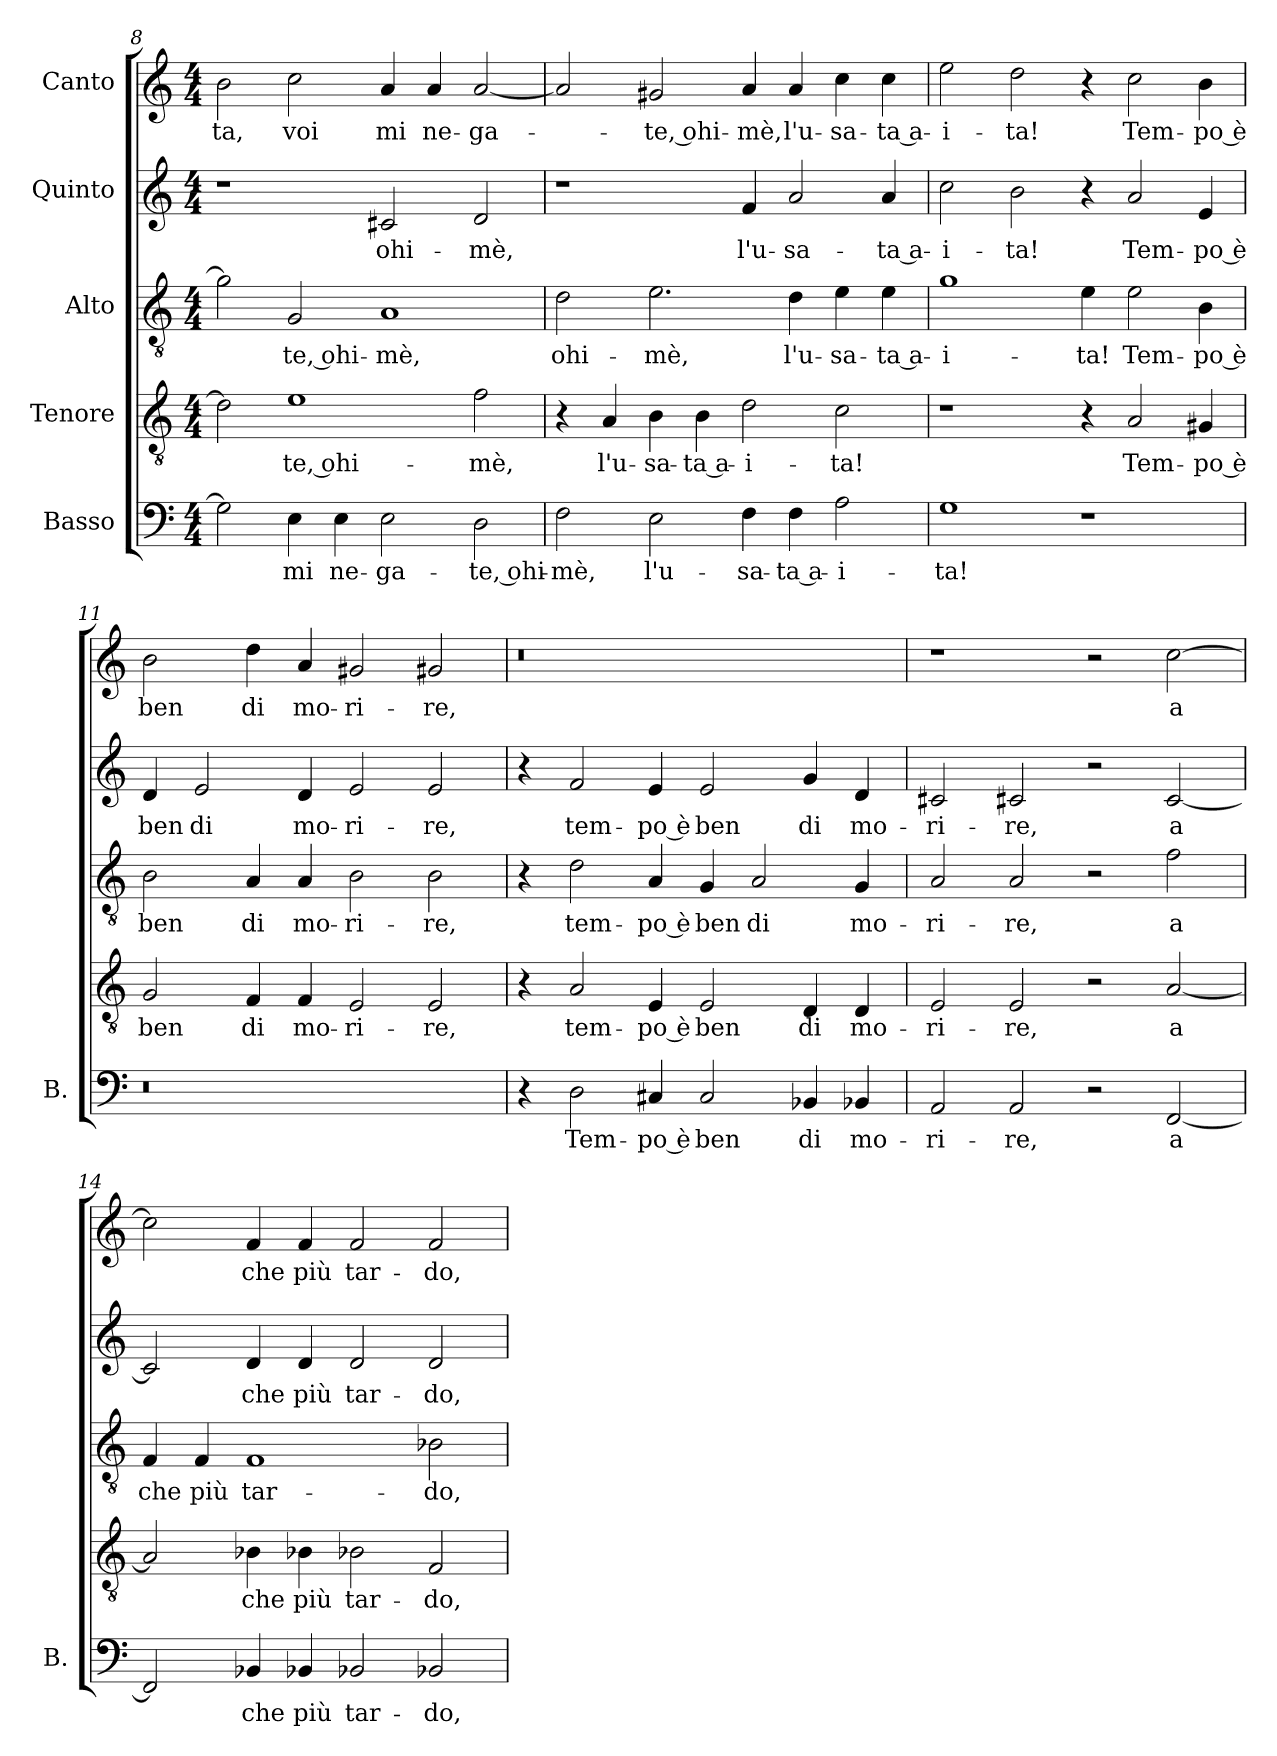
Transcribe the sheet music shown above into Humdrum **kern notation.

**kern	**text	**kern	**text	**kern	**text	**kern	**text	**kern	**text
*part5	*part5	*part4	*part4	*part3	*part3	*part2	*part2	*part1	*part1
*staff5	*staff5	*staff4	*staff4	*staff3	*staff3	*staff2	*staff2	*staff1	*staff1
*I"Basso	*	*I"Tenore	*	*I"Alto	*	*I"Quinto	*	*I"Canto	*
*I'B.	*	*	*	*	*	*	*	*	*
*clefF4	*	*clefGv2	*	*clefGv2	*	*clefG2	*	*clefG2	*
*k[]	*	*k[]	*	*k[]	*	*k[]	*	*k[]	*
*C:	*	*C:	*	*C:	*	*C:	*	*C:	*
*M4/4	*	*M4/4	*	*M4/4	*	*M4/4	*	*M4/4	*
=8	=8	=8	=8	=8	=8	=8	=8	=8	=8
2G\]	.	2d\]	.	2g\]	.	1r	.	2b\	-ta,
4E\	mi	1e\	-te, ohi-	2G/	-te, ohi-	.	.	2cc\	voi
4E\	ne-	.	.	.	.	.	.	.	.
2E\	-ga-	.	.	1A/	-mè,	2c#X/	ohi-	4a/	mi
.	.	.	.	.	.	.	.	4a/	ne-
2D\	-te, ohi-	2f\	-mè,	.	.	2d/	-mè,	[2a/	-ga-
=9	=9	=9	=9	=9	=9	=9	=9	=9	=9
2F\	-mè,	4r	.	2d\	ohi-	1r	.	2a/]	.
.	.	4A/	l'u-	.	.	.	.	.	.
2E\	l'u-	4B\	-sa-	2.e\	-mè,	.	.	2g#X/	-te, ohi-
.	.	4B\	-ta a-	.	.	.	.	.	.
4F\	-sa-	2d\	-i-	.	.	4f/	l'u-	4a/	-mè,
4F\	-ta a-	.	.	4d\	l'u-	2a/	-sa-	4a/	l'u-
2A\	-i-	2c\	-ta!	4e\	-sa-	.	.	4cc\	-sa-
.	.	.	.	4e\	-ta a-	4a/	-ta a-	4cc\	-ta a-
=10	=10	=10	=10	=10	=10	=10	=10	=10	=10
1G\	-ta!	1r	.	1g\	-i-	2cc\	-i-	2ee\	-i-
.	.	.	.	.	.	2b\	-ta!	2dd\	-ta!
1r	.	4r	.	4e\	-ta!	4r	.	4r	.
.	.	2A/	Tem-	2e\	Tem-	2a/	Tem-	2cc\	Tem-
.	.	4G#X/	-po è	4B\	-po è	4e/	-po è	4b\	-po è
=11	=11	=11	=11	=11	=11	=11	=11	=11	=11
!LO:N:vis=0	!	!	!	!	!	!	!	!	!
1r	.	2G/	ben	2B\	ben	4d/	ben	2b\	ben
.	.	.	.	.	.	2e/	di	.	.
.	.	4F/	di	4A/	di	.	.	4dd\	di
.	.	4F/	mo-	4A/	mo-	4d/	mo-	4a/	mo-
1ryy	.	2E/	-ri-	2B\	-ri-	2e/	-ri-	2g#X/	-ri-
.	.	2E/	-re,	2B\	-re,	2e/	-re,	2g#X/	-re,
=12	=12	=12	=12	=12	=12	=12	=12	=12	=12
!	!	!	!	!	!	!	!	!LO:N:vis=0	!
4r	.	4r	.	4r	.	4r	.	1r	.
2D\	Tem-	2A/	tem-	2d\	tem-	2f/	tem-	.	.
4C#X/	-po è	4E/	-po è	4A/	-po è	4e/	-po è	.	.
2C#/	ben	2E/	ben	4G/	ben	2e/	ben	1ryy	.
.	.	.	.	2A/	di	.	.	.	.
4BB-X/	di	4D/	di	.	.	4g/	di	.	.
4BB-X/	mo-	4D/	mo-	4G/	mo-	4d/	mo-	.	.
=13	=13	=13	=13	=13	=13	=13	=13	=13	=13
2AA/	-ri-	2E/	-ri-	2A/	-ri-	2c#X/	-ri-	1r	.
2AA/	-re,	2E/	-re,	2A/	-re,	2c#X/	-re,	.	.
2r	.	2r	.	2r	.	2r	.	2r	.
[2FF/	a	[2A/	a	2f\	a	[2c#/	a	[2cc\	a
=14	=14	=14	=14	=14	=14	=14	=14	=14	=14
2FF/]	.	2A/]	.	4F/	che	2c#/]	.	2cc\]	.
.	.	.	.	4F/	più	.	.	.	.
4BB-X/	che	4B-X\	che	1F/	tar-	4d/	che	4f/	che
4BB-X/	più	4B-X\	più	.	.	4d/	più	4f/	più
2BB-X/	tar-	2B-X\	tar-	.	.	2d/	tar-	2f/	tar-
2BB-X/	-do,	2F/	-do,	2B-X\	-do,	2d/	-do,	2f/	-do,
=	=	=	=	=	=	=	=	=	=
*-	*-	*-	*-	*-	*-	*-	*-	*-	*-
